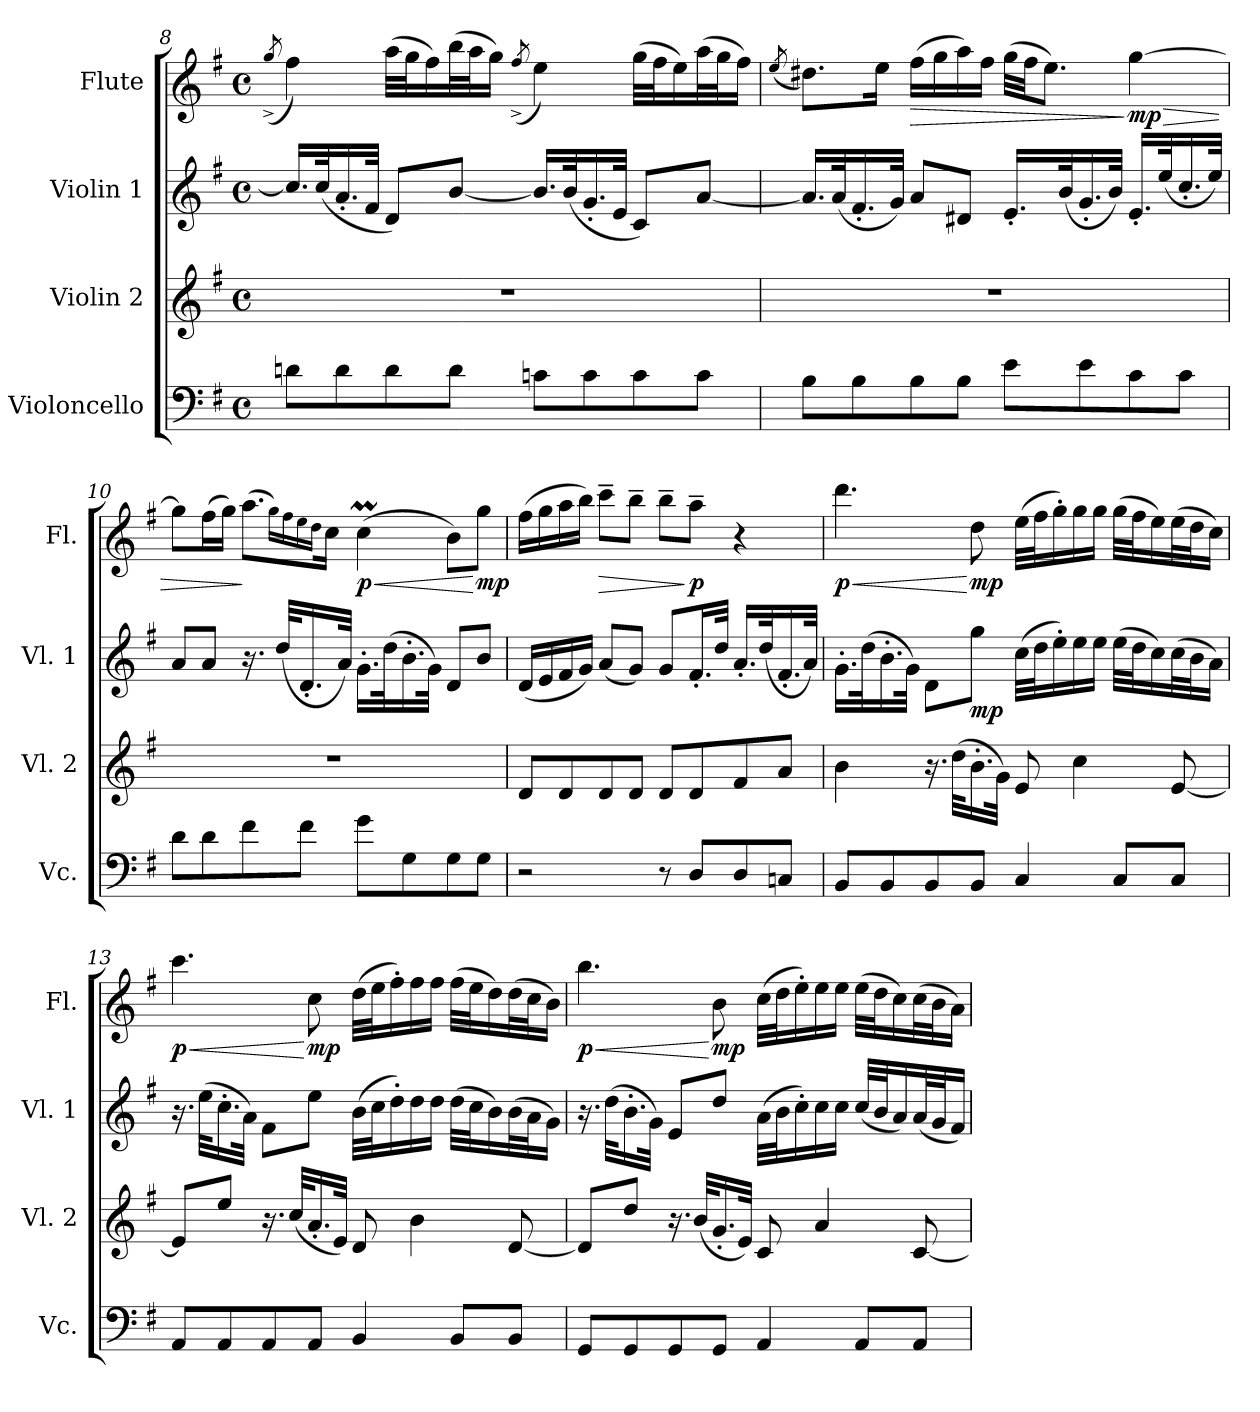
**kern	**kern	**kern	**dynam	**kern	**dynam
*part4	*part3	*part2	*part2	*part1	*part1
*staff4	*staff3	*staff2	*staff2	*staff1	*staff1
*I"Violoncello	*I"Violin 2	*I"Violin 1	*	*I"Flute	*
*I'Vc.	*I'Vl. 2	*I'Vl. 1	*	*I'Fl.	*
*clefF4	*clefG2	*clefG2	*	*clefG2	*
*k[f#]	*k[f#]	*k[f#]	*	*k[f#]	*
*M4/4	*M4/4	*M4/4	*	*M4/4	*
*met(c)	*met(c)	*met(c)	*	*met(c)	*
=8	=8	=8	=8	=8	=8
.	.	.	.	(<8qgg^/	.
8dn\L	1r	16.cc/LL]	.	4ff#\)	.
.	.	(<32cc/K	.	.	.
8d\	.	16.a'/	.	.	.
.	.	32f#/JJk	.	.	.
8d\	.	8d/L)	.	(>32aa\LLL	.
.	.	.	.	32gg\J	.
.	.	.	.	16ff#\)	.
8d\J	.	[8b/J	.	(>32bb\L	.
.	.	.	.	32aa\J	.
.	.	.	.	16gg\JJ)	.
.	.	.	.	(<8qff#^/	.
8cn\L	.	16.b/LL]	.	4ee\)	.
.	.	(<32b/K	.	.	.
8c\	.	16.g'/	.	.	.
.	.	32e/JJk	.	.	.
8c\	.	8c/L)	.	(>32gg\LLL	.
.	.	.	.	32ff#\J	.
.	.	.	.	16ee\)	.
8c\J	.	[8a/J	.	(>32aa\L	.
.	.	.	.	32gg\J	.
.	.	.	.	16ff#\JJ)	.
!!LO:LB:g=z
=9	=9	=9	=9	=9	=9
.	.	.	.	(<8qee/	.
8B\L	1r	16.a/LL]	.	8.dd#X\L)	.
.	.	(<32a/K	.	.	.
8B\	.	16.f#'/	.	.	.
.	.	.	.	16ee\Jk	.
.	.	32g/JJk)	.	.	.
!	!	!	!	!	!LO:HP:b
8B\	.	8a/L	.	(>16ff#\LL	>
.	.	.	.	16gg\	.
8B\J	.	8d#X/J	.	16aa\)	.
.	.	.	.	16ff#\JJ	.
8e\L	.	16.e'/LL	.	(>32gg\LLL	.
.	.	.	.	32ff#\JJ	.
.	.	.	.	8.ee\J)	.
.	.	(<32b/K	.	.	.
8e\	.	16.g'/	.	.	.
.	.	32b/JJk)	.	.	.
!	!	!	!	!	!LO:HP:n=1:b
!	!	!	!	!	!LO:DY:n=1:b
8c\	.	16.e'/LL	.	[4gg\	] > mp
.	.	(<32ee/K	.	.	.
8c\J	.	16.cc'/	.	.	.
.	.	32ee/JJk)	.	.	.
=10	=10	=10	=10	=10	=10
8d\L	1r	8a/L	.	8gg\L]	.
8d\	.	8a/J	.	(>16ff#\L	.
.	.	.	.	16gg\JJ)	.
8f#\	.	16.r	.	(>8.aa\L	]
.	.	(<32dd/KLL	.	.	.
8f#\J	.	16.d'/	.	.	.
.	.	.	.	16qgg\LL)	.
.	.	.	.	16qff#\	.
.	.	.	.	16qee\	.
.	.	.	.	16qdd\JJ	.
.	.	.	.	16cc\Jk	.
.	.	32a/JJk)	.	.	.
!	!	!	!	!	!LO:HP:b
!	!	!	!	!	!LO:DY:n=1:b
8g\L	.	16.g'\LL	.	(>4ccM\	< p
.	.	(>32dd\K	.	.	.
8G\	.	16.b'\	.	.	.
.	.	32g\JJk)	.	.	.
8G\	.	8d/L	.	8b\L)	.
!	!	!	!	!	!LO:DY:n=2:b
8G\J	.	8b/J	.	8gg\J	[ mp
!!LO:LB:g=z
=11	=11	=11	=11	=11	=11
2r	8d/L	(<16d/LL	.	(>16ff#\LL	.
.	.	16e/	.	16gg\	.
.	8d/	16f#/	.	16aa\	.
.	.	16g/JJ)	.	16bb\JJ)	.
!	!	!	!	!	!LO:HP:b
.	8d/	(<8a/L	.	8ccc~\L	>
.	8d/J	8g/J)	.	8bb~\J	.
8r	8d/L	8g/L	.	8bb~\L	.
!	!	!	!	!	!LO:DY:n=1:b
8D/L	8d/	16.f#'/L	.	8aa~\J	] p
.	.	32dd/JJk	.	.	.
8D/	8f#/	16.a'/LL	.	4r	.
.	.	(<32dd/K	.	.	.
8Cn/J	8a/J	16.f#'/	.	.	.
.	.	32a/JJk)	.	.	.
=12	=12	=12	=12	=12	=12
!	!	!	!	!	!LO:HP:b
!	!	!	!	!	!LO:DY:n=1:b
8BB/L	4b\	16.g'\LL	.	4.ddd\	< p
.	.	(>32dd\K	.	.	.
8BB/	.	16.b'\	.	.	.
.	.	32g\JJk)	.	.	.
8BB/	16.r	8d\L	.	.	.
.	(>32dd\KLL	.	.	.	.
!	!	!	!LO:DY:b	!	!LO:DY:n=2:b
8BB/J	16.b'\	8gg\J	mp	8dd\	[ mp
.	32g\JJk)	.	.	.	.
4C/	8e/	(>32cc\LLL	.	(>32ee\LLL	.
.	.	32dd\J	.	32ff#\J	.
.	.	16ee'\)	.	16gg'\)	.
.	4cc\	16ee\	.	16gg\	.
.	.	16ee\JJ	.	16gg\JJ	.
8C/L	.	(>32ee\LLL	.	(>32gg\LLL	.
.	.	32dd\J	.	32ff#\J	.
.	.	16cc\)	.	16ee\)	.
8C/J	[8e/	(>32cc\L	.	(>32ee\L	.
.	.	32b\J	.	32dd\J	.
.	.	16a\JJ)	.	16cc\JJ)	.
!!LO:PB:g=z
=13	=13	=13	=13	=13	=13
!	!	!	!	!	!LO:HP:b
!	!	!	!	!	!LO:DY:n=1:b
8AA/L	8e/L]	16.r	.	4.ccc\	< p
.	.	(>32ee\KLL	.	.	.
8AA/	8ee/J	16.cc'\	.	.	.
.	.	32a\JJk)	.	.	.
8AA/	16.r	8f#\L	.	.	.
.	(<32cc/KLL	.	.	.	.
!	!	!	!	!	!LO:DY:n=2:b
8AA/J	16.a'/	8ee\J	.	8cc\	[ mp
.	32e/JJk)	.	.	.	.
4BB/	8d/	(>32b\LLL	.	(>32dd\LLL	.
.	.	32cc\J	.	32ee\J	.
.	.	16dd'\)	.	16ff#'\)	.
.	4b\	16dd\	.	16ff#\	.
.	.	16dd\JJ	.	16ff#\JJ	.
8BB/L	.	(>32dd\LLL	.	(>32ff#\LLL	.
.	.	32cc\J	.	32ee\J	.
.	.	16b\)	.	16dd\)	.
8BB/J	[8d/	(>32b\L	.	(>32dd\L	.
.	.	32a\J	.	32cc\J	.
.	.	16g\JJ)	.	16b\JJ)	.
=14	=14	=14	=14	=14	=14
!	!	!	!	!	!LO:HP:b
!	!	!	!	!	!LO:DY:n=1:b
8GG/L	8d/L]	16.r	.	4.bb\	< p
.	.	(>32dd\KLL	.	.	.
8GG/	8dd/J	16.b'\	.	.	.
.	.	32g\JJk)	.	.	.
8GG/	16.r	8e/L	.	.	.
.	(<32b/KLL	.	.	.	.
!	!	!	!	!	!LO:DY:n=2:b
8GG/J	16.g'/	8dd/J	.	8b\	[ mp
.	32e/JJk)	.	.	.	.
4AA/	8c/	(>32a\LLL	.	(>32cc\LLL	.
.	.	32b\J	.	32dd\J	.
.	.	16cc'\)	.	16ee'\)	.
.	4a/	16cc\	.	16ee\	.
.	.	16cc\JJ	.	16ee\JJ	.
8AA/L	.	(<32cc/LLL	.	(>32ee\LLL	.
.	.	32b/J	.	32dd\J	.
.	.	16a/)	.	16cc\)	.
8AA/J	[8c/	(<32a/L	.	(>32cc\L	.
.	.	32g/J	.	32b\J	.
.	.	16f#/JJ)	.	16a\JJ)	.
=	=	=	=	=	=
*-	*-	*-	*-	*-	*-
